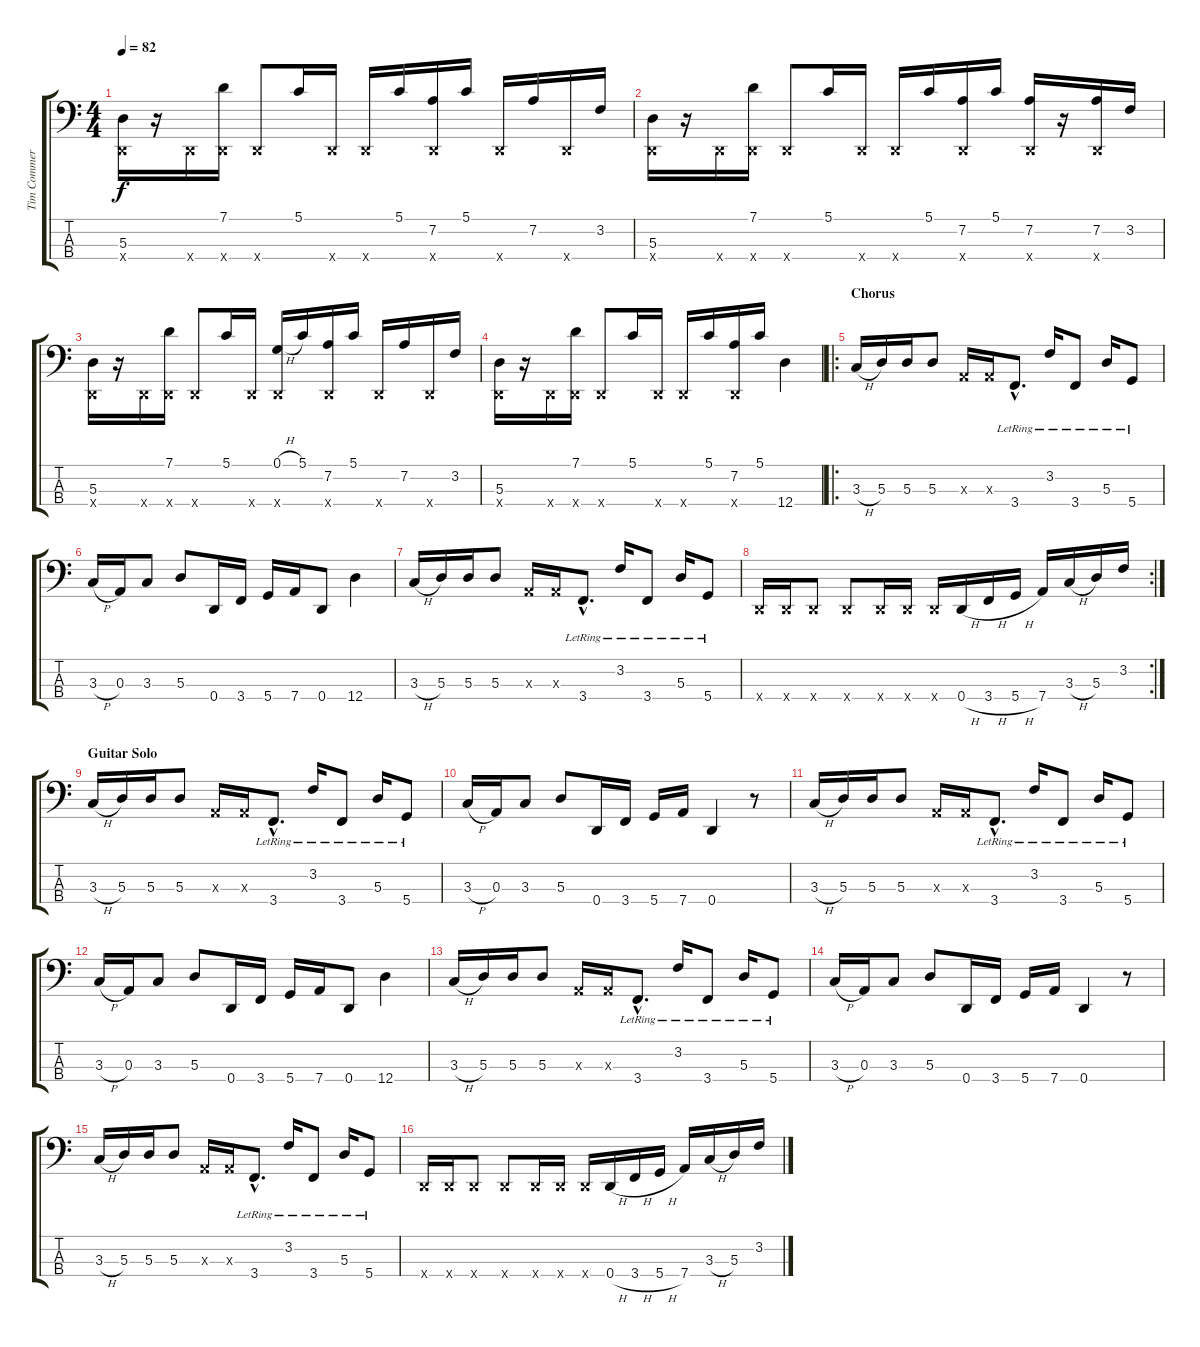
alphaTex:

\track ("Tim Commerford" "Tim Commer") {instrument electricbassfinger}
\staff {score tabs}
\tuning (G2 D2 A1 D1) {hide}
\ts (4 4)
\tempo 82
\clef f4
\ks c
(5.3 0.4{x}).16{dy f} r.16 0.4{x}.16 (7.1 0.4{x}).16 0.4{x}.8 5.1.16 0.4{x}.16 0.4{x}.16 5.1.16 (7.2 0.4{x}).16 5.1.16 0.4{x}.16 7.2.16 0.4{x}.16 3.2.16 |
(5.3 0.4{x}).16 r.16 0.4{x}.16 (7.1 0.4{x}).16 0.4{x}.8 5.1.16 0.4{x}.16 0.4{x}.16 5.1.16 (7.2 0.4{x}).16 5.1.16 (7.2 0.4{x}).16 r.16 (7.2 0.4{x}).16 3.2.16 |
(5.3 0.4{x}).16 r.16 0.4{x}.16 (7.1 0.4{x}).16 0.4{x}.8 5.1.16 0.4{x}.16 (0.1{h} 0.4{x}).16 5.1.16 (7.2 0.4{x}).16 5.1.16 0.4{x}.16 7.2.16 0.4{x}.16 3.2.16 |
(5.3 0.4{x}).16 r.16 0.4{x}.16 (7.1 0.4{x}).16 0.4{x}.8 5.1.16 0.4{x}.16 0.4{x}.16 5.1.16 (7.2 0.4{x}).16 5.1.16 12.4.4 |
\ro
\section ("" "Chorus")
3.3{h}.16 5.3.16 5.3.16 5.3.8 0.3{x}.16 0.3{x}.16 3.4{hac lr}.8{d} 3.2{lr}.16 3.4{lr}.8 5.3{lr}.16 5.4{lr}.8 |
3.3{h}.16 0.3.16 3.3.8 5.3.8 0.4.16 3.4.16 5.4.16 7.4.16 0.4.8 12.4.4 |
3.3{h}.16 5.3.16 5.3.16 5.3.8 0.3{x}.16 0.3{x}.16 3.4{hac lr}.8{d} 3.2{lr}.16 3.4{lr}.8 5.3{lr}.16 5.4{lr}.8 |
\rc 2
0.4{x}.16 0.4{x}.16 0.4{x}.8 0.4{x}.8 0.4{x}.16 0.4{x}.16 0.4{x}.16 0.4{h}.16 3.4{h}.16 5.4{h}.16 7.4.16 3.3{h}.16 5.3.16 3.2.16 |
\section ("" "Guitar Solo")
3.3{h}.16 5.3.16 5.3.16 5.3.8 0.3{x}.16 0.3{x}.16 3.4{hac lr}.8{d} 3.2{lr}.16 3.4{lr}.8 5.3{lr}.16 5.4{lr}.8 |
3.3{h}.16 0.3.16 3.3.8 5.3.8 0.4.16 3.4.16 5.4.16 7.4.16 0.4.4 r.8 |
3.3{h}.16 5.3.16 5.3.16 5.3.8 0.3{x}.16 0.3{x}.16 3.4{hac lr}.8{d} 3.2{lr}.16 3.4{lr}.8 5.3{lr}.16 5.4{lr}.8 |
3.3{h}.16 0.3.16 3.3.8 5.3.8 0.4.16 3.4.16 5.4.16 7.4.16 0.4.8 12.4.4 |
3.3{h}.16 5.3.16 5.3.16 5.3.8 0.3{x}.16 0.3{x}.16 3.4{hac lr}.8{d} 3.2{lr}.16 3.4{lr}.8 5.3{lr}.16 5.4{lr}.8 |
3.3{h}.16 0.3.16 3.3.8 5.3.8 0.4.16 3.4.16 5.4.16 7.4.16 0.4.4 r.8 |
3.3{h}.16 5.3.16 5.3.16 5.3.8 0.3{x}.16 0.3{x}.16 3.4{hac lr}.8{d} 3.2{lr}.16 3.4{lr}.8 5.3{lr}.16 5.4{lr}.8 |
0.4{x}.16 0.4{x}.16 0.4{x}.8 0.4{x}.8 0.4{x}.16 0.4{x}.16 0.4{x}.16 0.4{h}.16 3.4{h}.16 5.4{h}.16 7.4.16 3.3{h}.16 5.3.16 3.2.16
